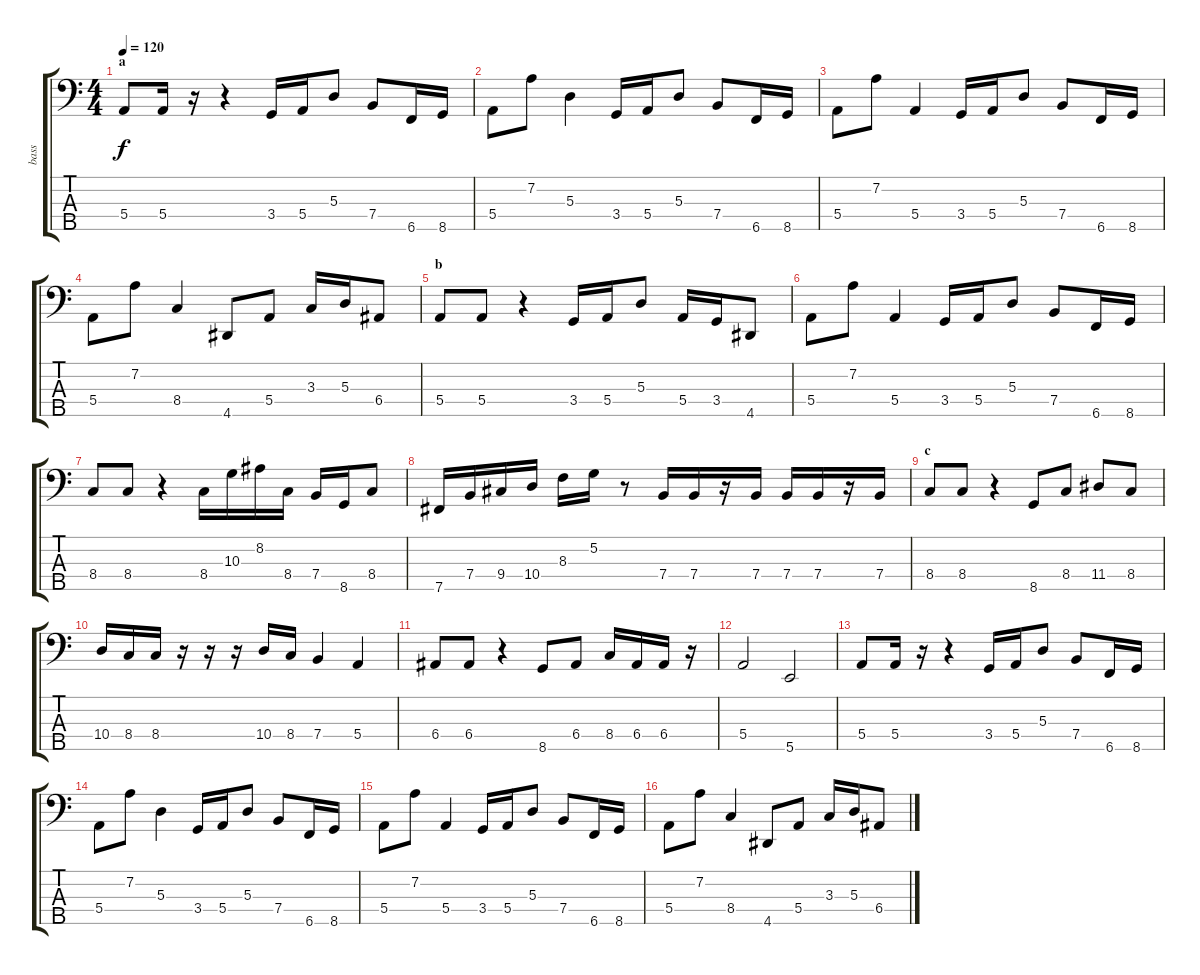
\track ("bass" "bass") {instrument electricbassfinger}
\staff {score tabs}
\tuning (G2 D2 A1 E1 B0) {hide}
\ts (4 4)
\section ("" "a")
\tempo 120
\clef f4
\ks c
5.4.8{dy f} 5.4.16 r.16 r.4 3.4.16 5.4.16 5.3.8 7.4.8 6.5.16 8.5.16 |
5.4.8 7.2.8 5.3.4 3.4.16 5.4.16 5.3.8 7.4.8 6.5.16 8.5.16 |
5.4.8 7.2.8 5.4.4 3.4.16 5.4.16 5.3.8 7.4.8 6.5.16 8.5.16 |
5.4.8 7.2.8 8.4.4 4.5.8 5.4.8 3.3.16 5.3.16 6.4.8 |
\section ("" "b")
5.4.8 5.4.8 r.4 3.4.16 5.4.16 5.3.8 5.4.16 3.4.16 4.5.8 |
5.4.8 7.2.8 5.4.4 3.4.16 5.4.16 5.3.8 7.4.8 6.5.16 8.5.16 |
8.4.8 8.4.8 r.4 8.4.16 10.3.16 8.2.16 8.4.16 7.4.16 8.5.16 8.4.8 |
7.5.16 7.4.16 9.4.16 10.4.16 8.3.16 5.2.16 r.8 7.4.16 7.4.16 r.16 7.4.16 7.4.16 7.4.16 r.16 7.4.16 |
\section ("" "c")
8.4.8 8.4.8 r.4 8.5.8 8.4.8 11.4.8 8.4.8 |
10.4.16 8.4.16 8.4.16 r.16 r.16 r.16 10.4.16 8.4.16 7.4.4 5.4.4 |
6.4.8 6.4.8 r.4 8.5.8 6.4.8 8.4.16 6.4.16 6.4.16 r.16 |
5.4.2 5.5.2 |
5.4.8 5.4.16 r.16 r.4 3.4.16 5.4.16 5.3.8 7.4.8 6.5.16 8.5.16 |
5.4.8 7.2.8 5.3.4 3.4.16 5.4.16 5.3.8 7.4.8 6.5.16 8.5.16 |
5.4.8 7.2.8 5.4.4 3.4.16 5.4.16 5.3.8 7.4.8 6.5.16 8.5.16 |
5.4.8 7.2.8 8.4.4 4.5.8 5.4.8 3.3.16 5.3.16 6.4.8
